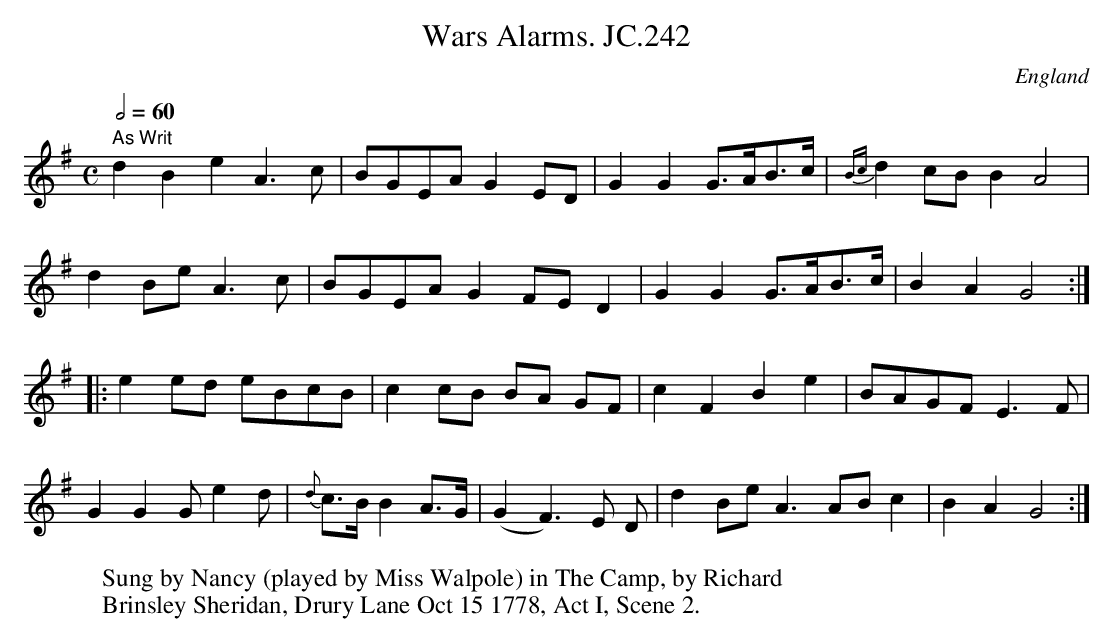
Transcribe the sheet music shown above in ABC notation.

X:1
T:Wars Alarms. JC.242
O:England
M:C
L:1/8
Q:2/4=60
K:G major
" As Writ"\
d2B2e2A3c|BGEAG2ED|G2G2G>AB>c|{Bc}d2cBB2A4|!
d2BeA3c|BGEAG2FED2|G2G2G>AB>c|B2A2G4:|!
|:e2ed eBcB|c2cB BA GF|c2F2B2e2|BAGFE3F|!
G2G2Ge2d|{d}c>BB2A>G|(G2F3)E D|d2BeA3ABc2|B2A2G4:|
W:Sung by Nancy (played by Miss Walpole) in The Camp, by Richard
W:Brinsley Sheridan, Drury Lane Oct 15 1778, Act I, Scene 2.
